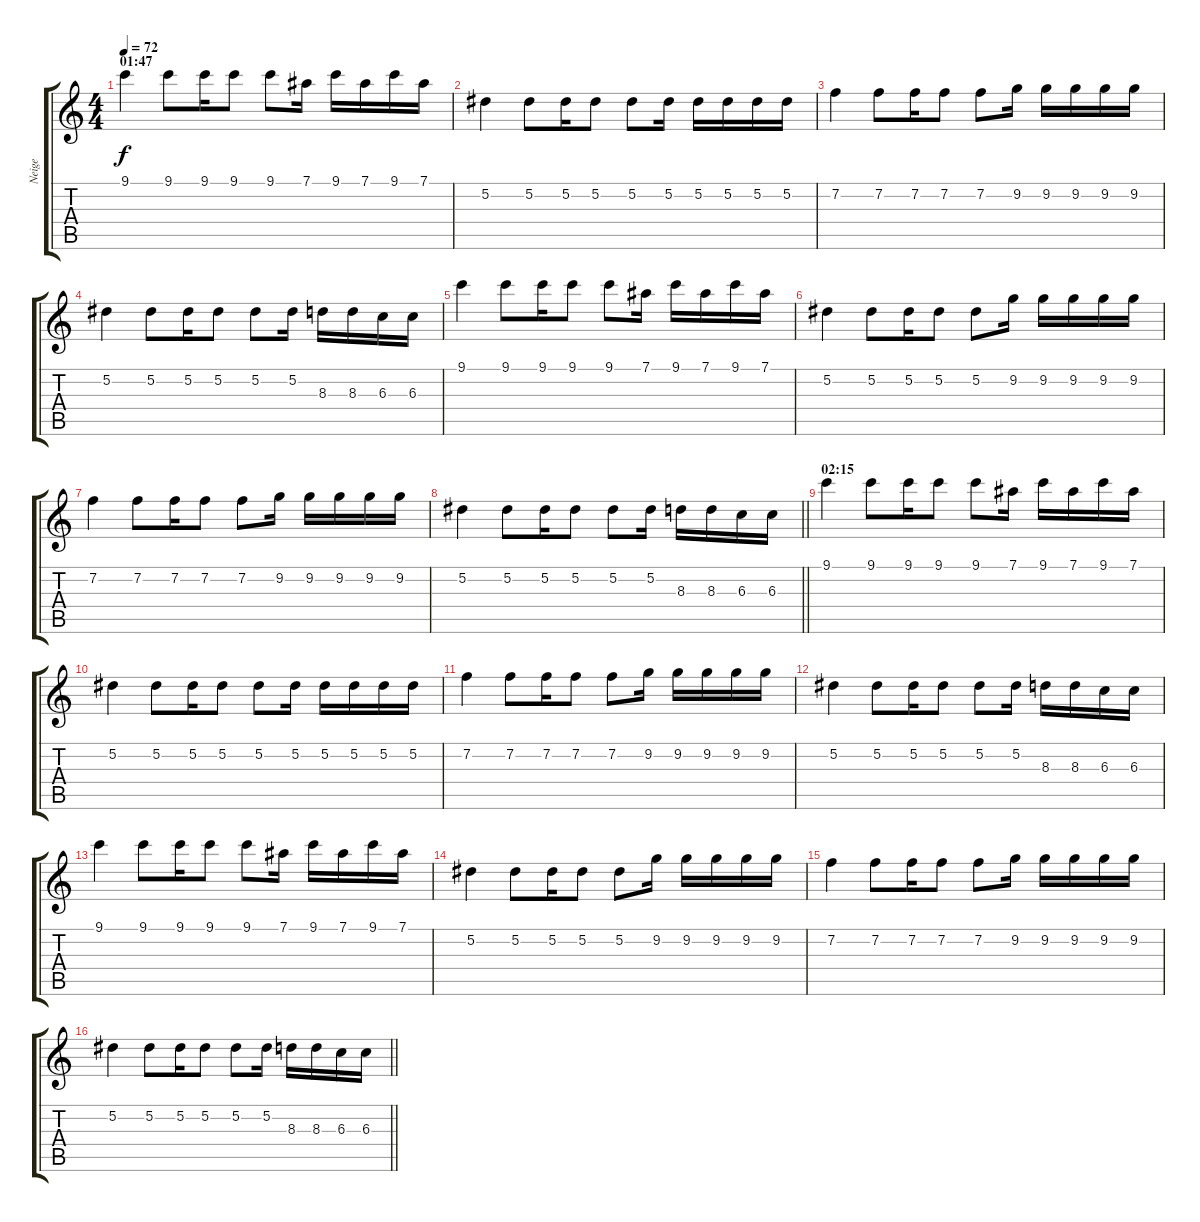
\track ("Neige" "Neige") {instrument electricguitarjazz}
\staff {score tabs}
\tuning (Eb4 Bb3 Gb3 Db3 Ab2 Eb2) {hide}
\ts (4 4)
\section ("" "01:47")
\tempo 72
\clef g2
\ks c
9.1.4{dy f} 9.1.8 9.1.16 9.1.8 9.1.8 7.1.16 9.1.16 7.1.16 9.1.16 7.1.16 |
5.2.4 5.2.8 5.2.16 5.2.8 5.2.8 5.2.16 5.2.16 5.2.16 5.2.16 5.2.16 |
7.2.4 7.2.8 7.2.16 7.2.8 7.2.8 9.2.16 9.2.16 9.2.16 9.2.16 9.2.16 |
5.2.4 5.2.8 5.2.16 5.2.8 5.2.8 5.2.16 8.3.16 8.3.16 6.3.16 6.3.16 |
9.1.4 9.1.8 9.1.16 9.1.8 9.1.8 7.1.16 9.1.16 7.1.16 9.1.16 7.1.16 |
5.2.4 5.2.8 5.2.16 5.2.8 5.2.8 9.2.16 9.2.16 9.2.16 9.2.16 9.2.16 |
7.2.4 7.2.8 7.2.16 7.2.8 7.2.8 9.2.16 9.2.16 9.2.16 9.2.16 9.2.16 |
\barLineRight lightlight
5.2.4 5.2.8 5.2.16 5.2.8 5.2.8 5.2.16 8.3.16 8.3.16 6.3.16 6.3.16 |
\section ("" "02:15")
9.1.4 9.1.8 9.1.16 9.1.8 9.1.8 7.1.16 9.1.16 7.1.16 9.1.16 7.1.16 |
5.2.4 5.2.8 5.2.16 5.2.8 5.2.8 5.2.16 5.2.16 5.2.16 5.2.16 5.2.16 |
7.2.4 7.2.8 7.2.16 7.2.8 7.2.8 9.2.16 9.2.16 9.2.16 9.2.16 9.2.16 |
5.2.4 5.2.8 5.2.16 5.2.8 5.2.8 5.2.16 8.3.16 8.3.16 6.3.16 6.3.16 |
9.1.4 9.1.8 9.1.16 9.1.8 9.1.8 7.1.16 9.1.16 7.1.16 9.1.16 7.1.16 |
5.2.4 5.2.8 5.2.16 5.2.8 5.2.8 9.2.16 9.2.16 9.2.16 9.2.16 9.2.16 |
7.2.4 7.2.8 7.2.16 7.2.8 7.2.8 9.2.16 9.2.16 9.2.16 9.2.16 9.2.16 |
\barLineRight lightlight
5.2.4 5.2.8 5.2.16 5.2.8 5.2.8 5.2.16 8.3.16 8.3.16 6.3.16 6.3.16
